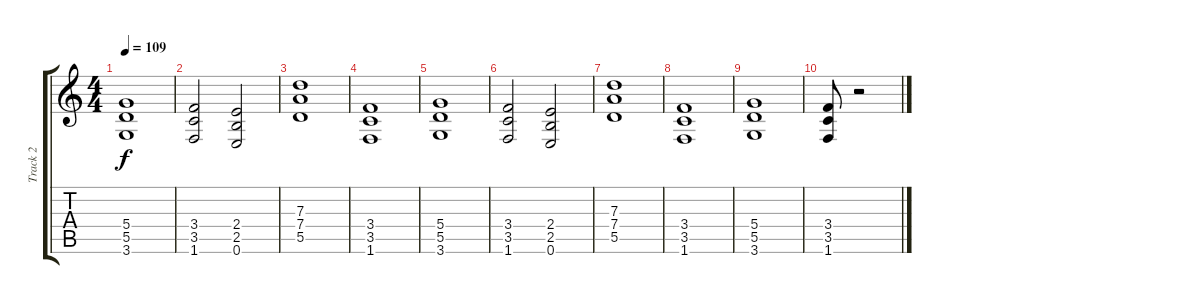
\track ("Track 2" "Track 2") {instrument distortionguitar}
\staff {score tabs}
\tuning (E4 B3 G3 D3 A2 E2) {hide}
\ts (4 4)
\tempo 109
\clef g2
\ks c
(5.4 5.5 3.6).1{dy f} |
(3.4 3.5 1.6).2 (2.4 2.5 0.6).2 |
(7.3 7.4 5.5).1 |
(3.4 3.5 1.6).1 |
(5.4 5.5 3.6).1 |
(3.4 3.5 1.6).2 (2.4 2.5 0.6).2 |
(7.3 7.4 5.5).1 |
(3.4 3.5 1.6).1 |
(5.4 5.5 3.6).1 |
(3.4 3.5 1.6).8 r.2
